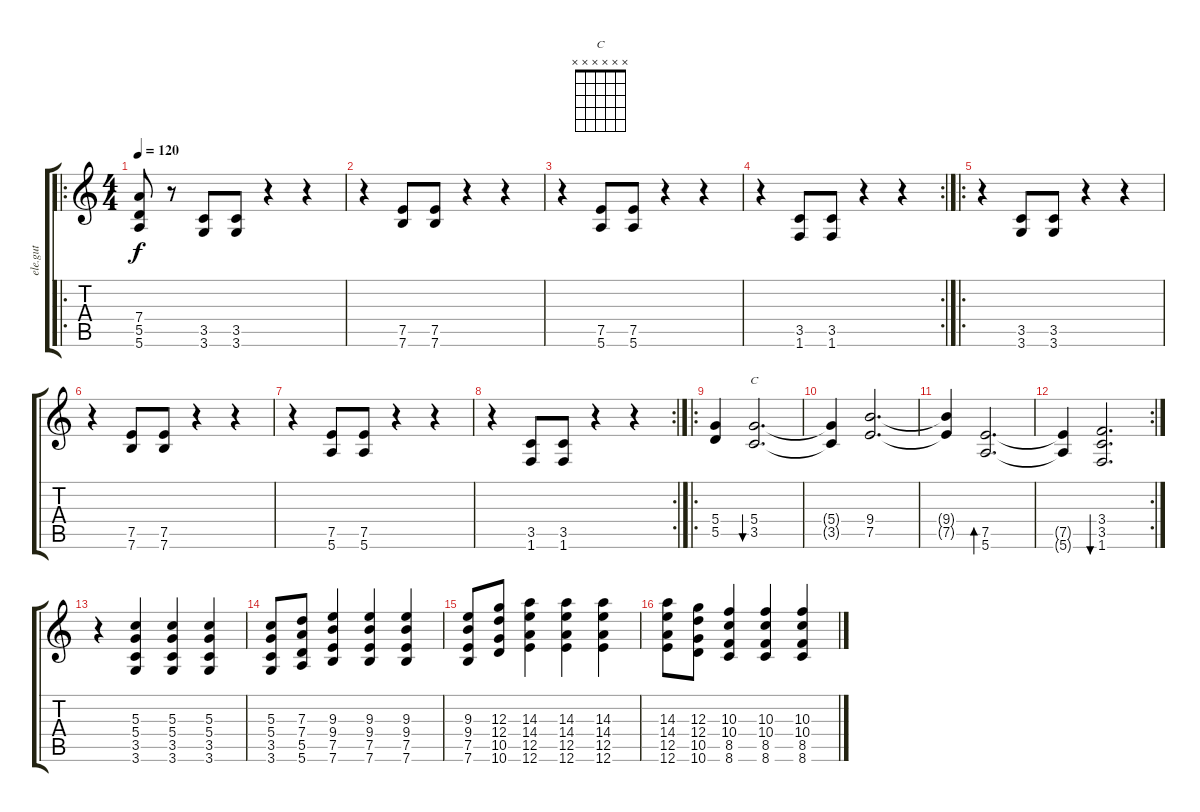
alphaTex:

\track ("ele.gut" "ele.gut") {instrument distortionguitar}
\staff {score tabs}
\tuning (E4 B3 G3 D3 A2 E2) {hide}
\chord ("C" x x x x x x)
\ro
\ts (4 4)
\tempo 120
\clef g2
\ks c
(7.4 5.5 5.6).8{dy f} r.8 (3.5 3.6).8 (3.5 3.6).8 r.4 r.4 |
r.4 (7.5 7.6).8 (7.5 7.6).8 r.4 r.4 |
r.4 (7.5 5.6).8 (7.5 5.6).8 r.4 r.4 |
\rc 2
r.4 (3.5 1.6).8 (3.5 1.6).8 r.4 r.4 |
\ro
r.4 (3.5 3.6).8 (3.5 3.6).8 r.4 r.4 |
r.4 (7.5 7.6).8 (7.5 7.6).8 r.4 r.4 |
r.4 (7.5 5.6).8 (7.5 5.6).8 r.4 r.4 |
\rc 2
r.4 (3.5 1.6).8 (3.5 1.6).8 r.4 r.4 |
\ro
(5.4 5.5).4 (5.4 3.5).2{d bu 240 ch "C"} |
(5.4{t} 3.5{t}).4 (9.4 7.5).2{d} |
(9.4{t} 7.5{t}).4 (7.5 5.6).2{d bd 240} |
\rc 2
(7.5{t} 5.6{t}).4 (3.4 3.5 1.6).2{d bu 240} |
r.4 (5.3 5.4 3.5 3.6).4 (5.3 5.4 3.5 3.6).4 (5.3 5.4 3.5 3.6).4 |
(5.3 5.4 3.5 3.6).8 (7.3 7.4 5.5 5.6).8 (9.3 9.4 7.5 7.6).4 (9.3 9.4 7.5 7.6).4 (9.3 9.4 7.5 7.6).4 |
(9.3 9.4 7.5 7.6).8 (12.3 12.4 10.5 10.6).8 (14.3 14.4 12.5 12.6).4 (14.3 14.4 12.5 12.6).4 (14.3 14.4 12.5 12.6).4 |
(14.3 14.4 12.5 12.6).8 (12.3 12.4 10.5 10.6).8 (10.3 10.4 8.5 8.6).4 (10.3 10.4 8.5 8.6).4 (10.3 10.4 8.5 8.6).4
